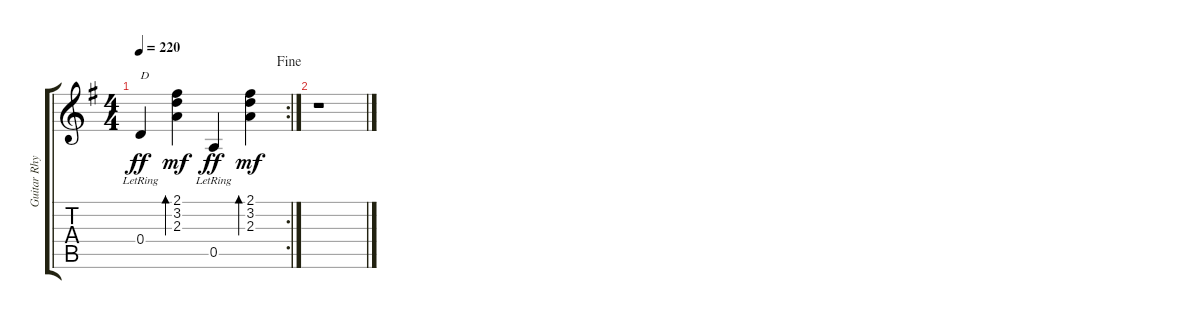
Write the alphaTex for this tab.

\track ("Guitar Rhythm" "Guitar Rhy") {instrument acousticguitarsteel}
\staff {score tabs}
\tuning (E4 B3 G3 D3 A2 E2) {hide}
\rc 2
\ts (4 4)
\jump fine
\tempo 220
\clef g2
\ks g
0.4{lr}.4{txt "D" dy ff} (2.1 3.2 2.3).4{bd 60 dy mf} 0.5{lr}.4{dy ff} (2.1 3.2 2.3).4{bd 60 dy mf} |
r.1
